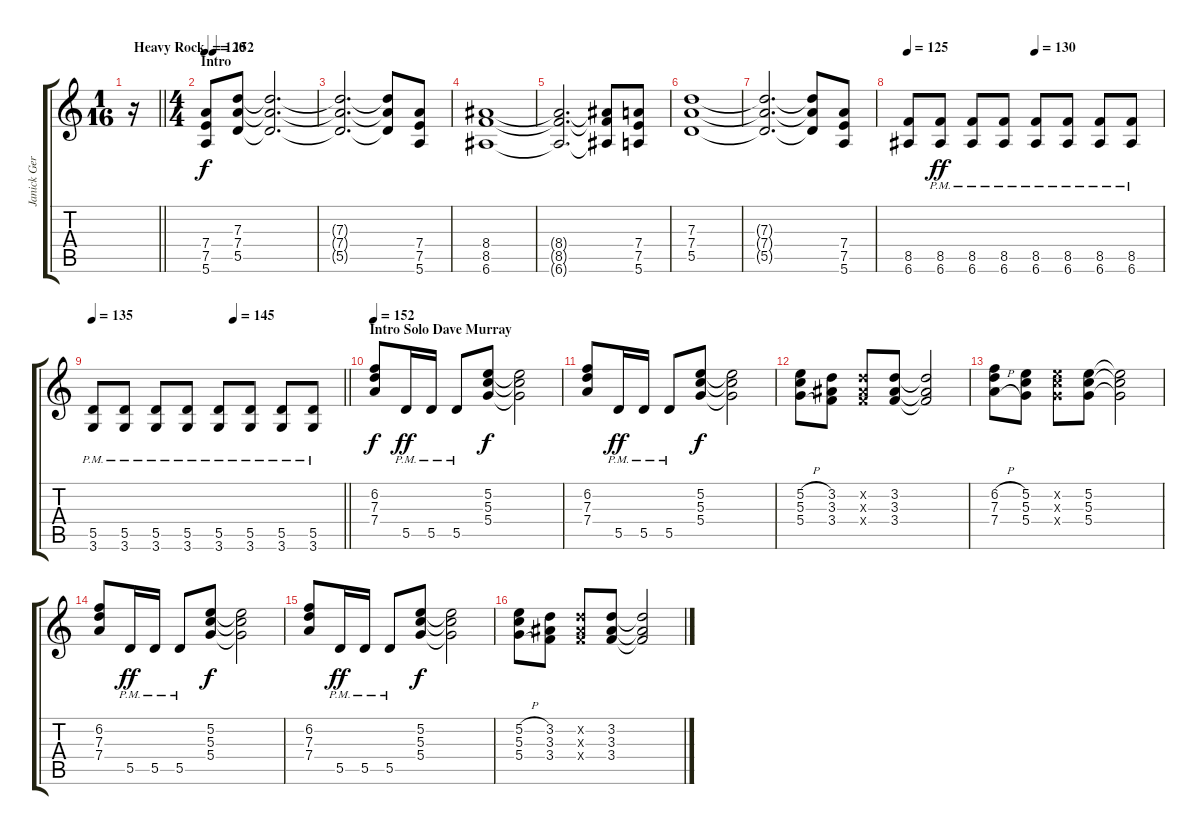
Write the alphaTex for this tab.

\track ("Janick Gers" "Janick Ger") {instrument overdrivenguitar}
\staff {score tabs}
\tuning (E4 B3 G3 D3 A2 E2) {hide}
\ts (1 16)
\tempo (152 "Heavy Rock")
\clef g2
\barLineRight lightlight
\ks c
r.16{dy f instrument overdrivenguitar} |
\ts (4 4)
\section ("" "Intro")
\tempo 120
(7.4 7.5 5.6).8 (7.3 7.4 5.5).8 (7.3{t} 7.4{t} 5.5{t}).2{d} |
(7.3{t} 7.4{t} 5.5{t}).2{d} (7.3{t} 7.4{t} 5.5{t}).8 (7.4 7.5 5.6).8 |
(8.4 8.5 6.6).1 |
(8.4{t} 8.5{t} 6.6{t}).2{d} (8.4{t} 8.5{t} 6.6{t}).8 (7.4 7.5 5.6).8 |
(7.3 7.4 5.5).1 |
(7.3{t} 7.4{t} 5.5{t}).2{d} (7.3{t} 7.4{t} 5.5{t}).8 (7.4 7.5 5.6).8 |
\tempo 125
\tempo (130 0.5)
(8.5 6.6).8 (8.5{pm} 6.6{pm}).8{dy ff} (8.5{pm} 6.6{pm}).8 (8.5{pm} 6.6{pm}).8 (8.5{pm} 6.6{pm}).8 (8.5{pm} 6.6{pm}).8 (8.5{pm} 6.6{pm}).8 (8.5{pm} 6.6{pm}).8 |
\tempo 135
\tempo (145 0.5625)
\barLineRight lightlight
(5.5{pm} 3.6{pm}).8 (5.5{pm} 3.6{pm}).8 (5.5{pm} 3.6{pm}).8 (5.5{pm} 3.6{pm}).8 (5.5{pm} 3.6{pm}).8 (5.5{pm} 3.6{pm}).8 (5.5{pm} 3.6{pm}).8 (5.5{pm} 3.6{pm}).8 |
\section ("" "Intro Solo Dave Murray")
\tempo 152
(6.2 7.3 7.4).8{dy f} 5.5{pm}.16{dy ff} 5.5{pm}.16 5.5{pm}.8 (5.2 5.3 5.4).8{dy f} (5.2{t} 5.3{t} 5.4{t}).2 |
(6.2 7.3 7.4).8 5.5{pm}.16{dy ff} 5.5{pm}.16 5.5{pm}.8 (5.2 5.3 5.4).8{dy f} (5.2{t} 5.3{t} 5.4{t}).2 |
(5.2{h} 5.3{h} 5.4{h}).8 (3.2 3.3 3.4).8 (3.2{x} 3.3{x} 3.4{x}).8 (3.2 3.3 3.4).8 (3.2{t} 3.3{t} 3.4{t}).2 |
(6.2{h} 7.3{h} 7.4{h}).8 (5.2 5.3 5.4).8 (5.2{x} 5.3{x} 5.4{x}).8 (5.2 5.3 5.4).8 (5.2{t} 5.3{t} 5.4{t}).2 |
(6.2 7.3 7.4).8 5.5{pm}.16{dy ff} 5.5{pm}.16 5.5{pm}.8 (5.2 5.3 5.4).8{dy f} (5.2{t} 5.3{t} 5.4{t}).2 |
(6.2 7.3 7.4).8 5.5{pm}.16{dy ff} 5.5{pm}.16 5.5{pm}.8 (5.2 5.3 5.4).8{dy f} (5.2{t} 5.3{t} 5.4{t}).2 |
(5.2{h} 5.3{h} 5.4{h}).8 (3.2 3.3 3.4).8 (3.2{x} 3.3{x} 3.4{x}).8 (3.2 3.3 3.4).8 (3.2{t} 3.3{t} 3.4{t}).2
